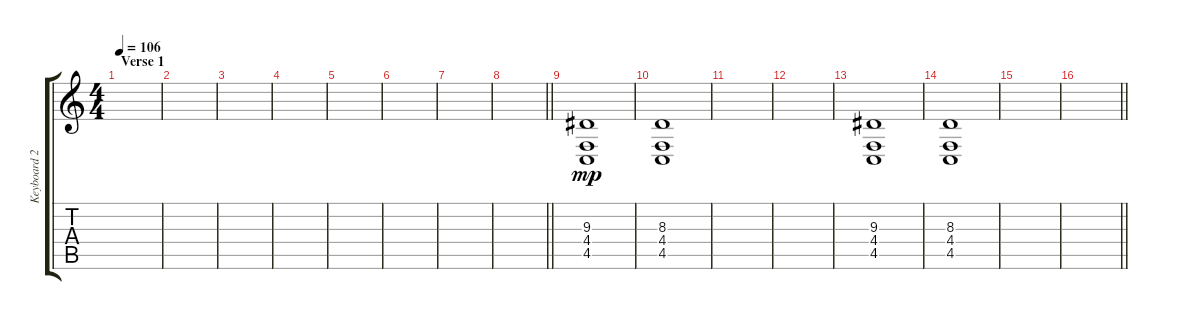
\track ("Keyboard 2" "Keyboard 2") {instrument stringensemble1}
\staff {score tabs}
\tuning (Eb4 Bb3 Gb3 Db3 Ab2 Eb2) {hide}
\ts (4 4)
\section ("" "Verse 1")
\tempo 106
\clef g2
\ks c
|
|
|
|
|
|
|
\barLineRight lightlight
|
\section ("" "")
(9.3 4.4 4.5).1{dy mp} |
(8.3 4.4 4.5).1 |
|
|
(9.3 4.4 4.5).1 |
(8.3 4.4 4.5).1 |
|
\barLineRight lightlight
